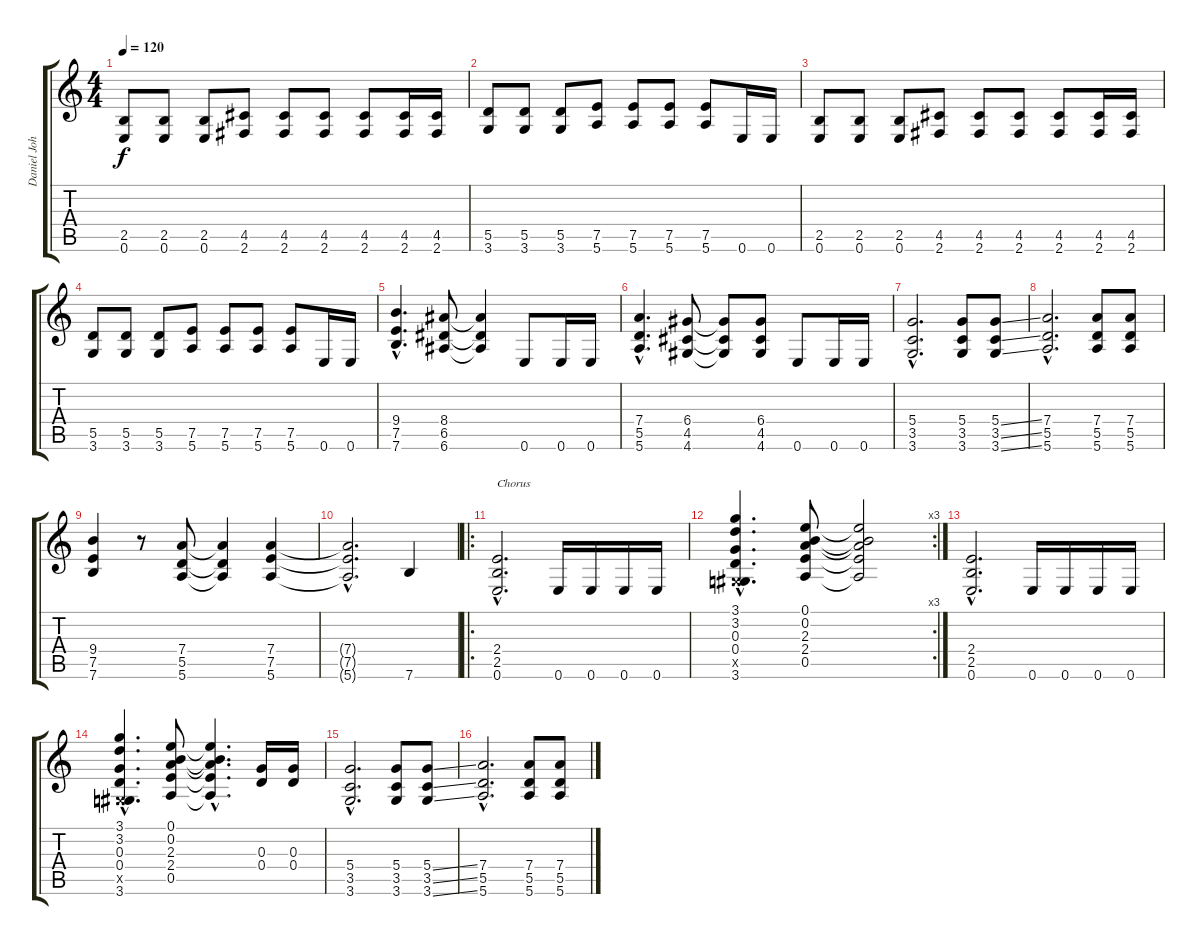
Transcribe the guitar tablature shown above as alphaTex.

\track ("Daniel Johns (gtr1)" "Daniel Joh") {instrument distortionguitar}
\staff {score tabs}
\tuning (E4 B3 G3 D3 A2 E2) {hide}
\ts (4 4)
\tempo 120
\clef g2
\ks c
(2.5 0.6).8{dy f} (2.5 0.6).8 (2.5 0.6).8 (4.5 2.6).8 (4.5 2.6).8 (4.5 2.6).8 (4.5 2.6).8 (4.5 2.6).16 (4.5 2.6).16 |
(5.5 3.6).8 (5.5 3.6).8 (5.5 3.6).8 (7.5 5.6).8 (7.5 5.6).8 (7.5 5.6).8 (7.5 5.6).8 0.6.16 0.6.16 |
(2.5 0.6).8 (2.5 0.6).8 (2.5 0.6).8 (4.5 2.6).8 (4.5 2.6).8 (4.5 2.6).8 (4.5 2.6).8 (4.5 2.6).16 (4.5 2.6).16 |
(5.5 3.6).8 (5.5 3.6).8 (5.5 3.6).8 (7.5 5.6).8 (7.5 5.6).8 (7.5 5.6).8 (7.5 5.6).8 0.6.16 0.6.16 |
(9.4{hac} 7.5{hac} 7.6{hac}).4{d} (8.4 6.5 6.6).8 (8.4{t} 6.5{t} 6.6{t}).4 0.6.8 0.6.16 0.6.16 |
(7.4{hac} 5.5{hac} 5.6{hac}).4{d} (6.4 4.5 4.6).8 (6.4{t} 4.5{t} 4.6{t}).8 (6.4 4.5 4.6).8 0.6.8 0.6.16 0.6.16 |
(5.4{hac} 3.5{hac} 3.6{hac}).2{d} (5.4 3.5 3.6).8 (5.4{ss} 3.5{ss} 3.6{ss}).8 |
(7.4{hac} 5.5{hac} 5.6{hac}).2{d} (7.4 5.5 5.6).8 (7.4 5.5 5.6).8 |
(9.4 7.5 7.6).4 r.8 (7.4 5.5 5.6).8 (7.4{t} 5.5{t} 5.6{t}).4 (7.4 7.5 5.6).4 |
(7.4{hac t} 7.5{hac t} 5.6{hac t}).2{d} 7.6.4 |
\ro
(2.4{hac} 2.5{hac} 0.6{hac}).2{d txt "Chorus"} 0.6.16 0.6.16 0.6.16 0.6.16 |
\rc 3
(3.1{hac} 3.2{hac} 0.3{hac} 0.4{hac} -1.5{hac x} 3.6{hac}).4{d} (0.1 0.2 2.3 2.4 0.5).8 (0.1{t} 0.2{t} 2.3{t} 2.4{t} 0.5{t}).2 |
(2.4{hac} 2.5{hac} 0.6{hac}).2{d} 0.6.16 0.6.16 0.6.16 0.6.16 |
(3.1{hac} 3.2{hac} 0.3{hac} 0.4{hac} -1.5{hac x} 3.6{hac}).4{d} (0.1 0.2 2.3 2.4 0.5).8 (0.1{hac t} 0.2{hac t} 2.3{hac t} 2.4{hac t} 0.5{hac t}).4{d} (0.3 0.4).16 (0.3 0.4).16 |
(5.4{hac} 3.5{hac} 3.6{hac}).2{d} (5.4 3.5 3.6).8 (5.4{ss} 3.5{ss} 3.6{ss}).8 |
(7.4{hac} 5.5{hac} 5.6{hac}).2{d} (7.4 5.5 5.6).8 (7.4 5.5 5.6).8
